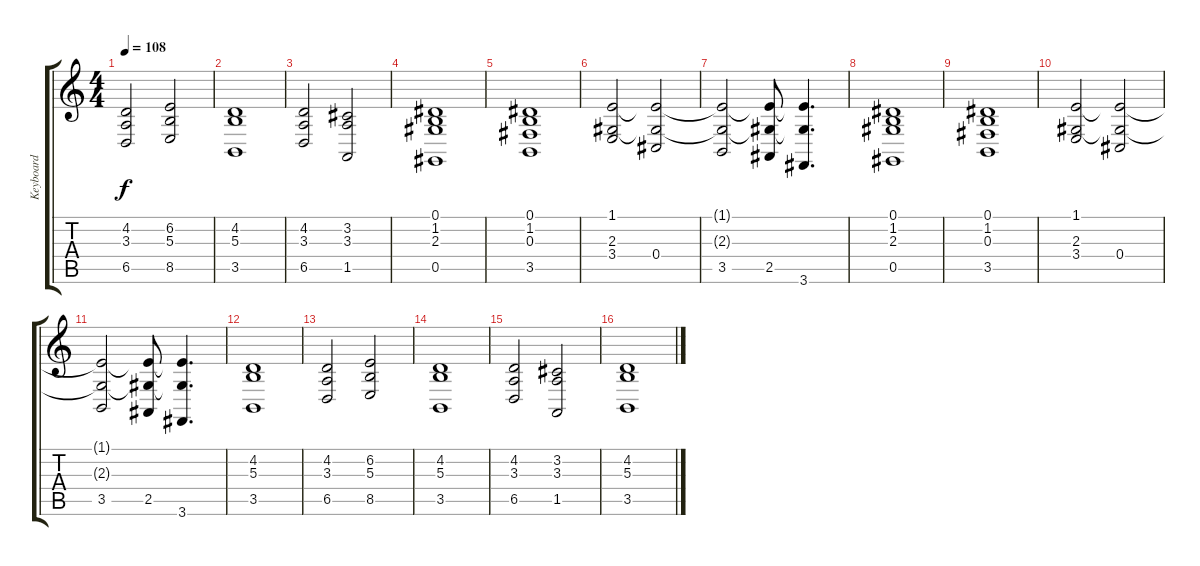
\track ("Keyboard" "Keyboard") {instrument synthstrings2}
\staff {score tabs}
\tuning (Eb4 Bb3 Gb3 Db3 Ab2 Eb2) {hide}
\ts (4 4)
\tempo 108
\clef g2
\ks c
(4.2 3.3 6.5).2{dy f} (6.2 5.3 8.5).2 |
(4.2 5.3 3.5).1 |
(4.2 3.3 6.5).2 (3.2 3.3 1.5).2 |
(0.1 1.2 2.3 0.5).1{volume 8} |
(0.1 1.2 0.3 3.5).1 |
(1.1 2.3 3.4).2 (1.1{t} 2.3{t} 0.4).2 |
(1.1{t} 2.3{t} 3.5).2 (1.1{t} 2.3{t} 2.5).8 (1.1{t} 2.3{t} 3.6).4{d} |
(0.1 1.2 2.3 0.5).1 |
(0.1 1.2 0.3 3.5).1 |
(1.1 2.3 3.4).2 (1.1{t} 2.3{t} 0.4).2 |
(1.1{t} 2.3{t} 3.5).2 (1.1{t} 2.3{t} 2.5).8 (1.1{t} 2.3{t} 3.6).4{d} |
(4.2 5.3 3.5).1{volume 7} |
(4.2 3.3 6.5).2 (6.2 5.3 8.5).2 |
(4.2 5.3 3.5).1 |
(4.2 3.3 6.5).2 (3.2 3.3 1.5).2 |
(4.2 5.3 3.5).1
